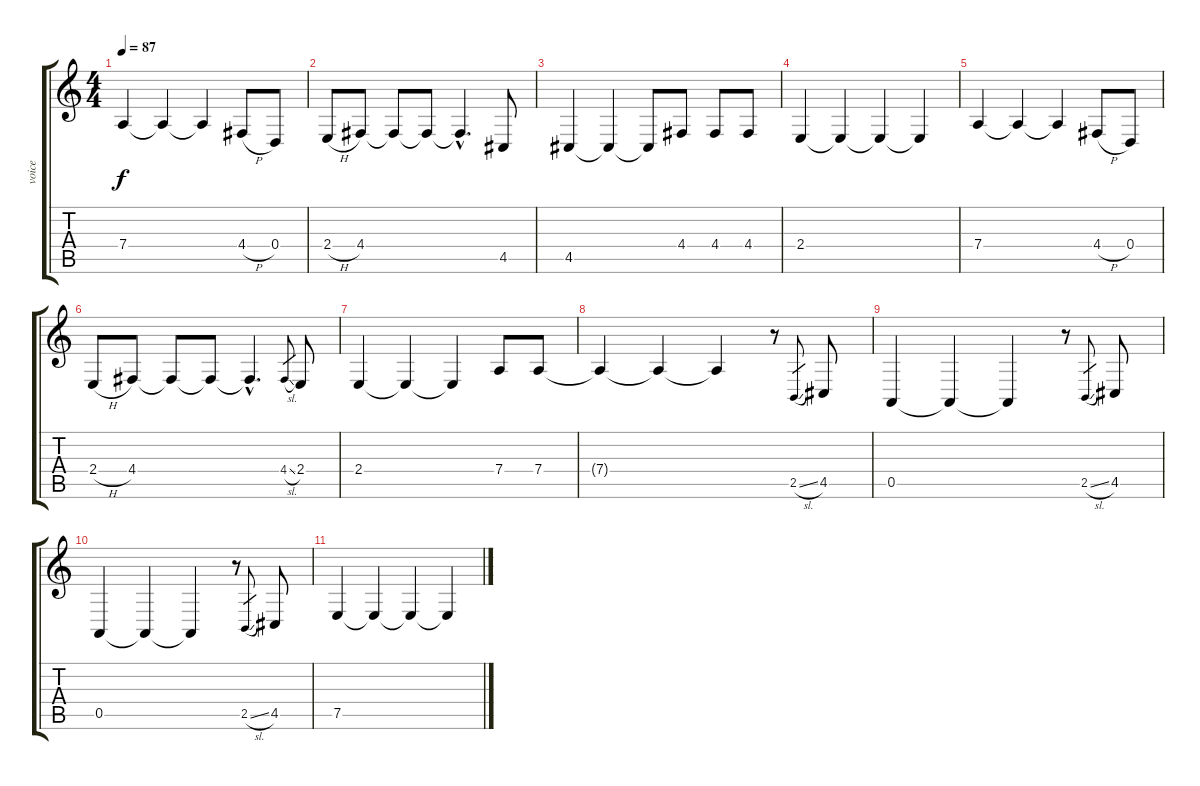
\track ("voice" "voice") {instrument lead6voice}
\staff {score tabs}
\tuning (E4 B3 G3 D3 A2 E2) {hide}
\ts (4 4)
\tempo 87
\clef g2
\ks c
7.4.4{dy f} 7.4{t}.4 7.4{t}.4 4.4{h}.8 0.4.8 |
2.4{h}.8 4.4.8 4.4{t}.8 4.4{t}.8 4.4{hac t}.4{d} 4.5.8 |
4.5.4 4.5{t}.4 4.5{t}.8 4.4.8 4.4.8 4.4.8 |
2.4.4 2.4{t}.4 2.4{t}.4 2.4{t}.4 |
7.4.4 7.4{t}.4 7.4{t}.4 4.4{h}.8 0.4.8 |
2.4{h}.8 4.4.8 4.4{t}.8 4.4{t}.8 4.4{hac t}.4{d} 4.4{sl}.8{gr} 2.4.8 |
2.4.4 2.4{t}.4 2.4{t}.4 7.4.8 7.4.8 |
7.4{t}.4 7.4{t}.4 7.4{t}.4 r.8 2.5{sl}.8{gr} 4.5.8 |
0.5.4 0.5{t}.4 0.5{t}.4 r.8 2.5{sl}.8{gr} 4.5.8 |
0.5.4 0.5{t}.4 0.5{t}.4 r.8 2.5{sl}.8{gr} 4.5.8 |
7.5.4 7.5{t}.4 7.5{t}.4 7.5{t}.4
